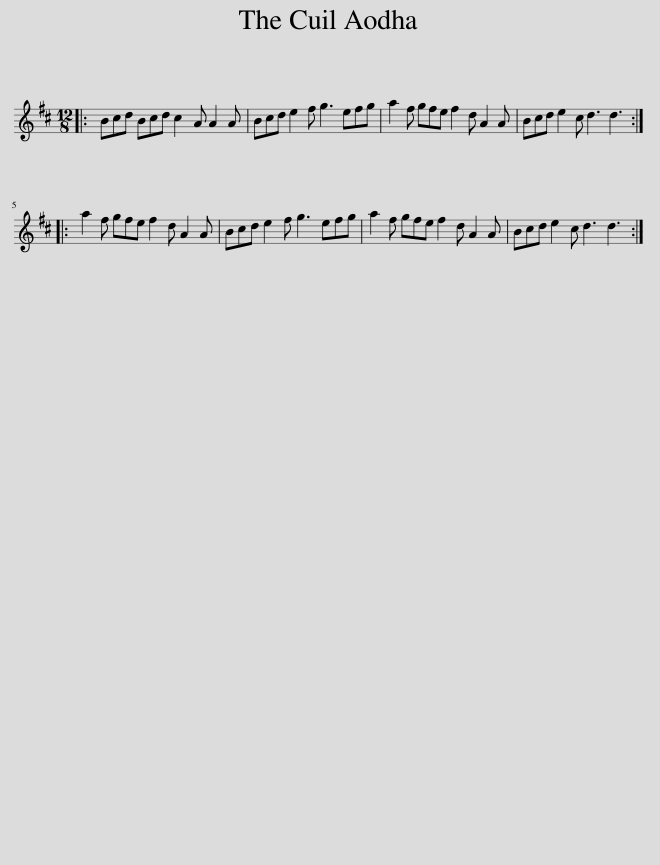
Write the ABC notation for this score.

X:1
L:1/8
M:12/8
I:linebreak $
K:D
V:1 treble
V:1
|: Bcd Bcd c2 A A2 A | Bcd e2 f g3 efg | a2 f gfe f2 d A2 A | Bcd e2 c d3 d3 ::$ a2 f gfe f2 d A2 A | %5
 Bcd e2 f g3 efg | a2 f gfe f2 d A2 A | Bcd e2 c d3 d3 :| %8
